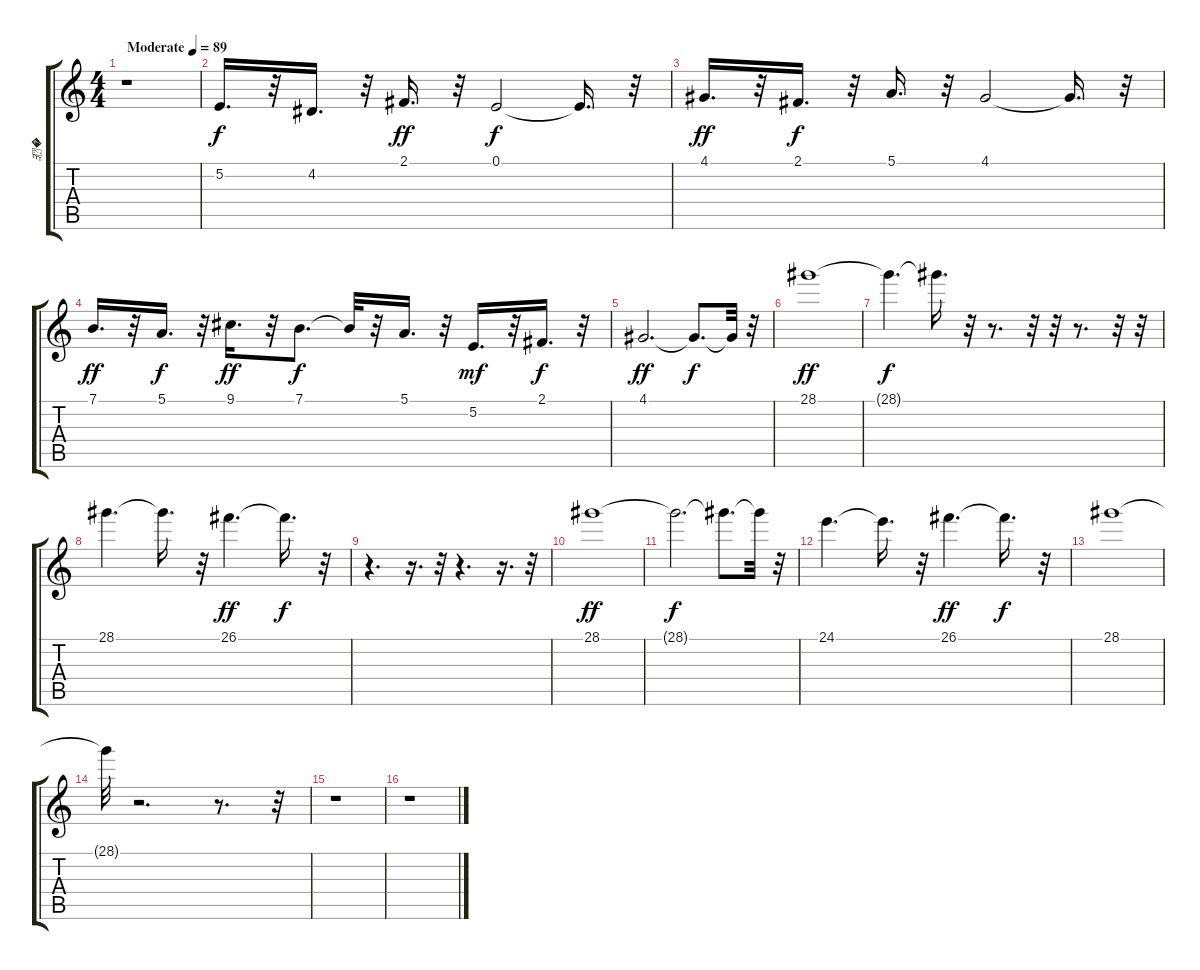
\track ("ﾖ�" "ﾖ�") {instrument stringensemble1}
\staff {score tabs}
\tuning (E4 B3 G3 D3 A2 E2) {hide}
\ts (4 4)
\tempo (89 "Moderate")
\clef g2
\ks c
r.1{dy f instrument stringensemble1} |
5.2.16{d} r.32 4.2.16{d} r.32 2.1.16{d dy ff} r.32 0.1.2{dy f} 0.1{t}.16{d} r.32 |
4.1.16{d dy ff} r.32 2.1.16{d dy f} r.32 5.1.16{d} r.32 4.1.2 4.1{t}.16{d} r.32 |
7.1.16{d dy ff} r.32 5.1.16{d dy f} r.32 9.1.16{d dy ff} r.32 7.1.8{d dy f} 7.1{t}.32 r.32 5.1.16{d} r.32 5.2.16{d dy mf} r.32 2.1.16{d dy f} r.32 |
4.1.2{d dy ff} 4.1{t}.8{d dy f} 4.1{t}.32 r.32 |
28.1.1{dy ff} |
28.1{t}.4{d dy f} 28.1{t}.16{d} r.32 r.8{d} r.32 r.32 r.8{d} r.32 r.32 |
28.1.4{d} 28.1{t}.16{d} r.32 26.1.4{d dy ff} 26.1{t}.16{d dy f} r.32 |
r.4{d} r.16{d} r.32 r.4{d} r.16{d} r.32 |
28.1.1{dy ff} |
28.1{t}.2{d dy f} 28.1{t}.8{d} 28.1{t}.32 r.32 |
24.1.4{d} 24.1{t}.16{d} r.32 26.1.4{d dy ff} 26.1{t}.16{d dy f} r.32 |
28.1.1 |
28.1{t}.32 r.2{d} r.8{d} r.32 |
r.1 |
r.1
